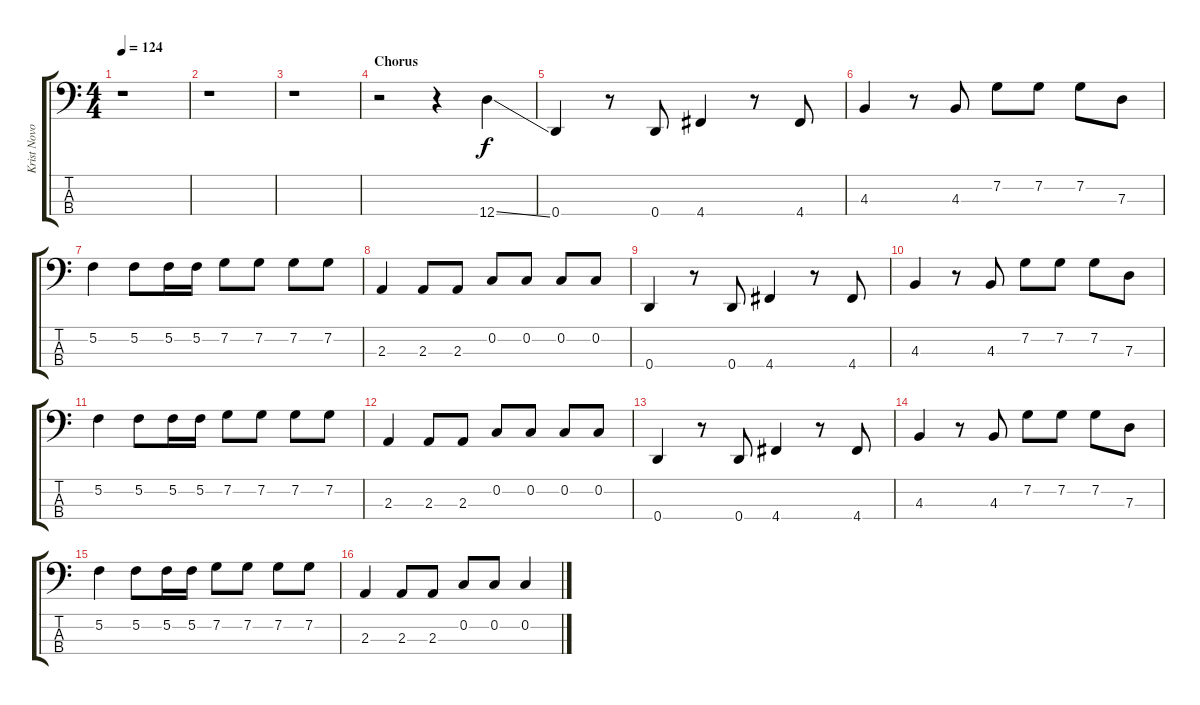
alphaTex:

\track ("Krist Novoselic" "Krist Novo") {instrument electricbassfinger}
\staff {score tabs}
\tuning (F2 C2 G1 D1) {hide}
\ts (4 4)
\tempo 124
\clef f4
\ks c
r.1{dy f} |
r.1 |
r.1 |
\section ("" "Chorus")
r.2 r.4 12.4{ss}.4 |
0.4.4 r.8 0.4.8 4.4.4 r.8 4.4.8 |
4.3.4 r.8 4.3.8 7.2.8 7.2.8 7.2.8 7.3.8 |
5.2.4 5.2.8 5.2.16 5.2.16 7.2.8 7.2.8 7.2.8 7.2.8 |
2.3.4 2.3.8 2.3.8 0.2.8 0.2.8 0.2.8 0.2.8 |
0.4.4 r.8 0.4.8 4.4.4 r.8 4.4.8 |
4.3.4 r.8 4.3.8 7.2.8 7.2.8 7.2.8 7.3.8 |
5.2.4 5.2.8 5.2.16 5.2.16 7.2.8 7.2.8 7.2.8 7.2.8 |
2.3.4 2.3.8 2.3.8 0.2.8 0.2.8 0.2.8 0.2.8 |
0.4.4 r.8 0.4.8 4.4.4 r.8 4.4.8 |
4.3.4 r.8 4.3.8 7.2.8 7.2.8 7.2.8 7.3.8 |
5.2.4 5.2.8 5.2.16 5.2.16 7.2.8 7.2.8 7.2.8 7.2.8 |
2.3.4 2.3.8 2.3.8 0.2.8 0.2.8 0.2.4
